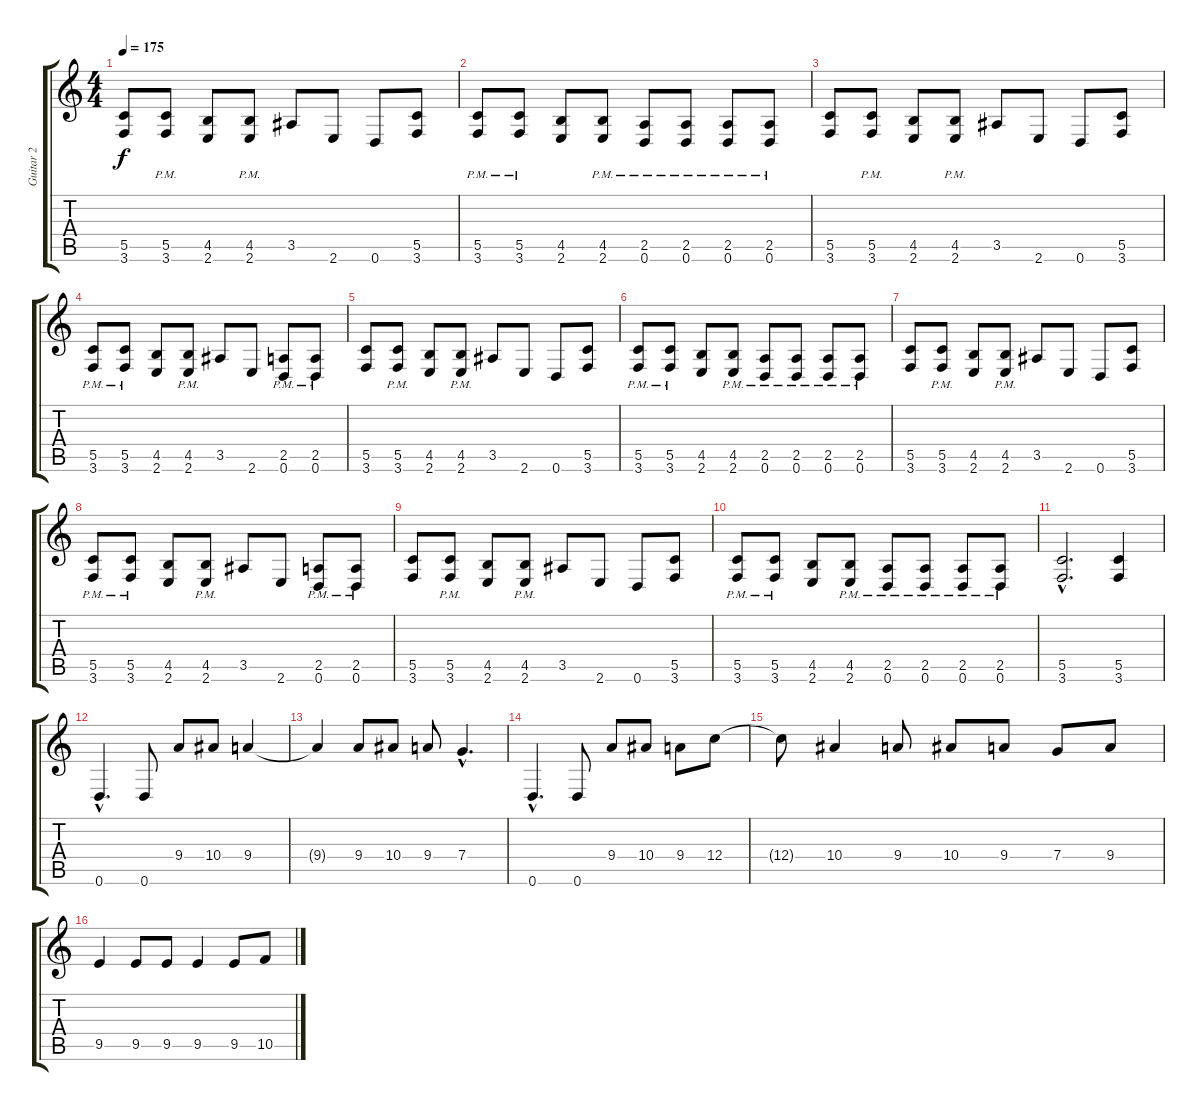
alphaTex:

\track ("Guitar 2" "Guitar 2") {instrument distortionguitar}
\staff {score tabs}
\tuning (D4 A3 F3 C3 G2 D2) {hide}
\ts (4 4)
\tempo 175
\clef g2
\ks c
(5.5 3.6).8{dy f} (5.5{pm} 3.6{pm}).8 (4.5 2.6).8 (4.5{pm} 2.6{pm}).8 3.5.8 2.6.8 0.6.8 (5.5 3.6).8 |
(5.5{pm} 3.6{pm}).8 (5.5{pm} 3.6{pm}).8 (4.5 2.6).8 (4.5{pm} 2.6{pm}).8 (2.5{pm} 0.6{pm}).8 (2.5{pm} 0.6{pm}).8 (2.5{pm} 0.6{pm}).8 (2.5{pm} 0.6{pm}).8 |
(5.5 3.6).8 (5.5{pm} 3.6{pm}).8 (4.5 2.6).8 (4.5{pm} 2.6{pm}).8 3.5.8 2.6.8 0.6.8 (5.5 3.6).8 |
(5.5{pm} 3.6{pm}).8 (5.5{pm} 3.6{pm}).8 (4.5 2.6).8 (4.5{pm} 2.6{pm}).8 3.5.8 2.6.8 (2.5{pm} 0.6{pm}).8 (2.5{pm} 0.6{pm}).8 |
(5.5 3.6).8 (5.5{pm} 3.6{pm}).8 (4.5 2.6).8 (4.5{pm} 2.6{pm}).8 3.5.8 2.6.8 0.6.8 (5.5 3.6).8 |
(5.5{pm} 3.6{pm}).8 (5.5{pm} 3.6{pm}).8 (4.5 2.6).8 (4.5{pm} 2.6{pm}).8 (2.5{pm} 0.6{pm}).8 (2.5{pm} 0.6{pm}).8 (2.5{pm} 0.6{pm}).8 (2.5{pm} 0.6{pm}).8 |
(5.5 3.6).8 (5.5{pm} 3.6{pm}).8 (4.5 2.6).8 (4.5{pm} 2.6{pm}).8 3.5.8 2.6.8 0.6.8 (5.5 3.6).8 |
(5.5{pm} 3.6{pm}).8 (5.5{pm} 3.6{pm}).8 (4.5 2.6).8 (4.5{pm} 2.6{pm}).8 3.5.8 2.6.8 (2.5{pm} 0.6{pm}).8 (2.5{pm} 0.6{pm}).8 |
(5.5 3.6).8 (5.5{pm} 3.6{pm}).8 (4.5 2.6).8 (4.5{pm} 2.6{pm}).8 3.5.8 2.6.8 0.6.8 (5.5 3.6).8 |
(5.5{pm} 3.6{pm}).8 (5.5{pm} 3.6{pm}).8 (4.5 2.6).8 (4.5{pm} 2.6{pm}).8 (2.5{pm} 0.6{pm}).8 (2.5{pm} 0.6{pm}).8 (2.5{pm} 0.6{pm}).8 (2.5{pm} 0.6{pm}).8 |
(5.5{hac} 3.6{hac}).2{d} (5.5 3.6).4 |
0.6{hac}.4{d} 0.6.8 9.4.8 10.4.8 9.4.4 |
9.4{t}.4 9.4.8 10.4.8 9.4.8 7.4{hac}.4{d} |
0.6{hac}.4{d} 0.6.8 9.4.8 10.4.8 9.4.8 12.4.8 |
12.4{t}.8 10.4.4 9.4.8 10.4.8 9.4.8 7.4.8 9.4.8 |
9.5.4 9.5.8 9.5.8 9.5.4 9.5.8 10.5.8
